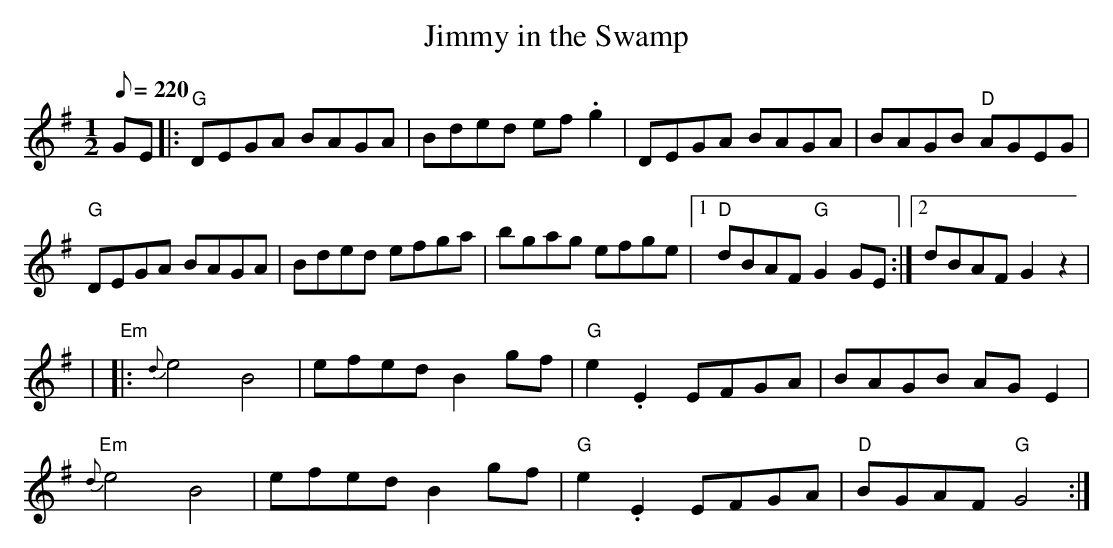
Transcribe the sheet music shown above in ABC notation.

X:1
T:Jimmy in the Swamp
M:1/2
L:1/8
Q:220
K:G
GE |:"G"DEGA BAGA| Bded ef .g2|DEGA BAGA|BAGB"D" AGEG|!
  "G" DEGA BAGA|Bded  efga|bgag efge|1"D"dBAF "G"G2 GE:|2dBAF G2 z2| !
|"Em"|:{d}e4 B4| efed B2 gf|"G"e2 .E2 EFGA|BAGB AGE2|!
 "Em"{d}e4 B4 | efed B2 gf|"G"e2 .E2 EFGA|"D"BGAF"G" G4 :|
